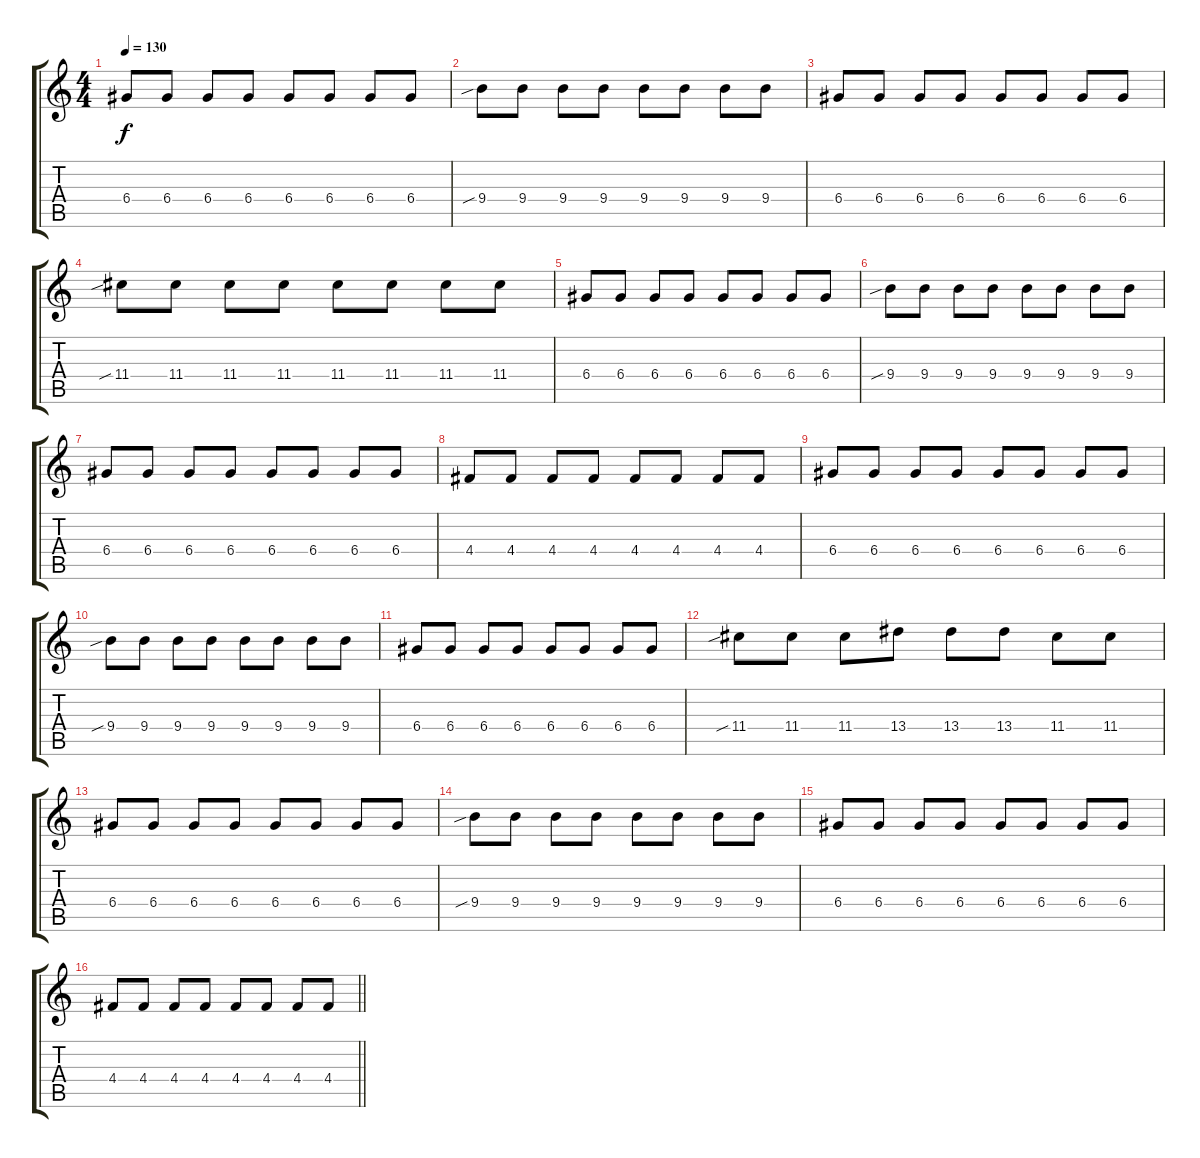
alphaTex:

\track "" {instrument overdrivenguitar}
\staff {score tabs}
\tuning (E4 B3 G3 D3 A2 E2) {hide}
\ts (4 4)
\tempo 130
\clef g2
\ks c
6.4.8{dy f} 6.4.8 6.4.8 6.4.8 6.4.8 6.4.8 6.4.8 6.4.8 |
9.4{sib}.8 9.4.8 9.4.8 9.4.8 9.4.8 9.4.8 9.4.8 9.4.8 |
6.4.8 6.4.8 6.4.8 6.4.8 6.4.8 6.4.8 6.4.8 6.4.8 |
11.4{sib}.8 11.4.8 11.4.8 11.4.8 11.4.8 11.4.8 11.4.8 11.4.8 |
6.4.8 6.4.8 6.4.8 6.4.8 6.4.8 6.4.8 6.4.8 6.4.8 |
9.4{sib}.8 9.4.8 9.4.8 9.4.8 9.4.8 9.4.8 9.4.8 9.4.8 |
6.4.8 6.4.8 6.4.8 6.4.8 6.4.8 6.4.8 6.4.8 6.4.8 |
4.4.8 4.4.8 4.4.8 4.4.8 4.4.8 4.4.8 4.4.8 4.4.8 |
6.4.8 6.4.8 6.4.8 6.4.8 6.4.8 6.4.8 6.4.8 6.4.8 |
9.4{sib}.8 9.4.8 9.4.8 9.4.8 9.4.8 9.4.8 9.4.8 9.4.8 |
6.4.8 6.4.8 6.4.8 6.4.8 6.4.8 6.4.8 6.4.8 6.4.8 |
11.4{sib}.8 11.4.8 11.4.8 13.4.8 13.4.8 13.4.8 11.4.8 11.4.8 |
6.4.8 6.4.8 6.4.8 6.4.8 6.4.8 6.4.8 6.4.8 6.4.8 |
9.4{sib}.8 9.4.8 9.4.8 9.4.8 9.4.8 9.4.8 9.4.8 9.4.8 |
6.4.8 6.4.8 6.4.8 6.4.8 6.4.8 6.4.8 6.4.8 6.4.8 |
\barLineRight lightlight
4.4.8 4.4.8 4.4.8 4.4.8 4.4.8 4.4.8 4.4.8 4.4.8
